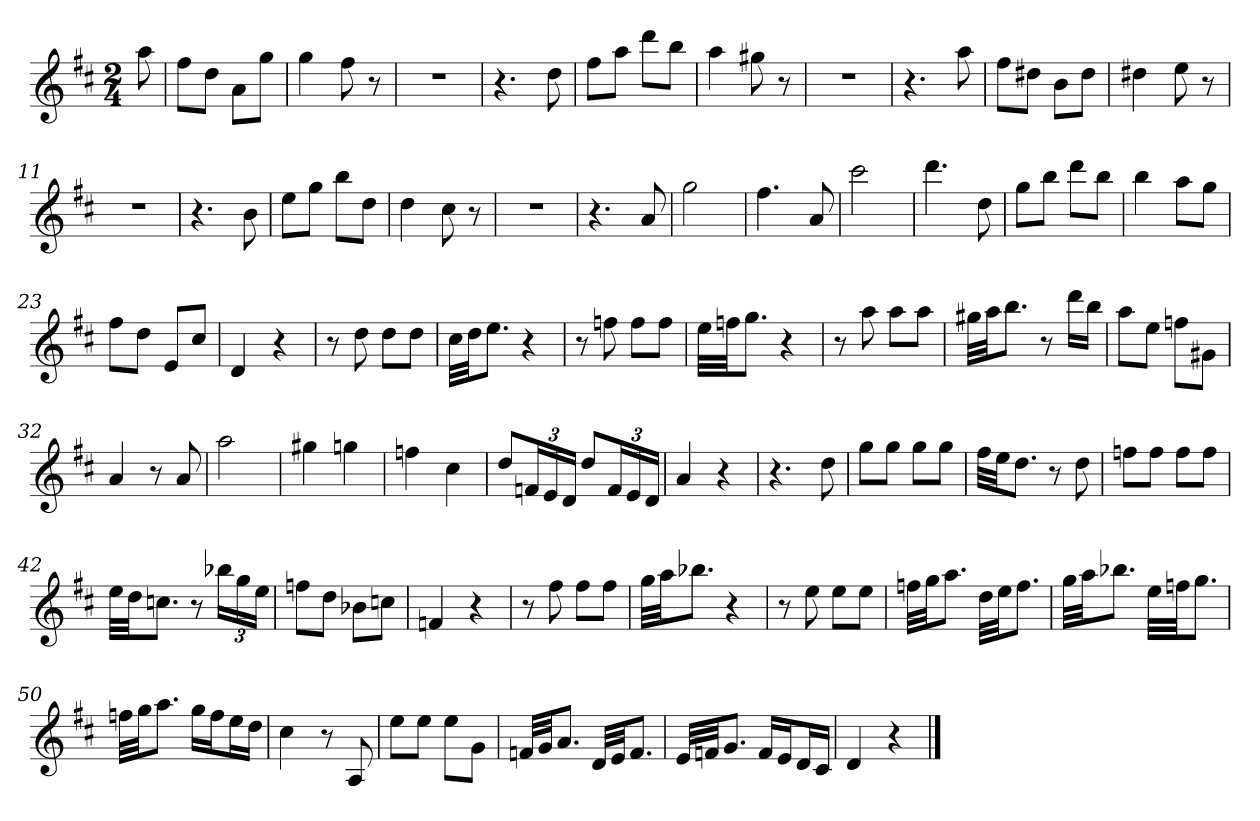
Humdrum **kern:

**kern
*part1
*staff1
*k[f#c#]
*D:
*M2/4
=
8aa
=1
8ff#L
8ddJ
8aL
8ggJ
=2
4gg
8ff#
8r
=3
2r
=4
4.r
8dd
=5
8ff#L
8aaJ
8dddL
8bbJ
=6
4aa
8gg#X
8r
=7
2r
=8
4.r
8aa
=9
8ff#L
8dd#XJ
8bL
8dd#J
=10
4dd#X
8ee
8r
=11
2r
=12
4.r
8b
=13
8eeL
8ggJ
8bbL
8ddJ
=14
4dd
8cc#
8r
=15
2r
=16
4.r
8a
=17
2gg
=18
4.ff#
8a
=19
2ccc#
=20
4.ddd
8dd
=21
8ggL
8bbJ
8dddL
8bbJ
=22
4bb
8aaL
8ggJ
=23
8ff#L
8ddJ
8eL
8cc#J
=24
4d
4r
=25
8r
8dd
8ddL
8ddJ
=26
32cc#LLL
32ddJJ
8.eeJ
4r
=27
8r
8ffn
8ffL
8ffJ
=28
32eeLLL
32ffnJJ
8.ggJ
4r
=29
8r
8aa
8aaL
8aaJ
=30
32gg#XLLL
32aaJJ
8.bbJ
8r
16dddLL
16bbJJ
=31
8aaL
8eeJ
8ffnL
8g#XJ
=32
4a
8r
8a
=33
2aa
=34
4gg#X
4ggn
=35
4ffn
4cc#
=36
8ddL
24fnL
24e
24dJJ
8ddL
24fL
24e
24dJJ
=37
4a
4r
=38
4.r
8dd
=39
8ggL
8ggJ
8ggL
8ggJ
=40
32ff#LLL
32eeJJ
8.ddJ
8r
8dd
=41
8ffnL
8ffJ
8ffL
8ffJ
=42
32eeLLL
32ddJJ
8.ccnJ
8r
24bb-XLL
24gg
24eeJJ
=43
8ffnL
8ddJ
8b-XL
8ccnJ
=44
4fn
4r
=45
8r
8ff#
8ff#L
8ff#J
=46
32ggLLL
32aaJJ
8.bb-XJ
4r
=47
8r
8ee
8eeL
8eeJ
=48
32ffnLLL
32ggJJ
8.aaJ
32ddLLL
32eeJJ
8.ffJ
=49
32ggLLL
32aaJJ
8.bb-XJ
32eeLLL
32ffnJJ
8.ggJ
=50
32ffnLLL
32ggJJ
8.aaJ
16ggLL
16ffJ
16eeL
16ddJJ
=51
4cc#
8r
8A
=52
8eeL
8eeJ
8eeL
8gJ
=53
32fnLLL
32gJJ
8.aJ
32dLLL
32eJJ
8.fJ
=54
32eLLL
32fnJJ
8.gJ
16fLL
16eJ
16dL
16c#JJ
=55
4d
4r
==
*-
